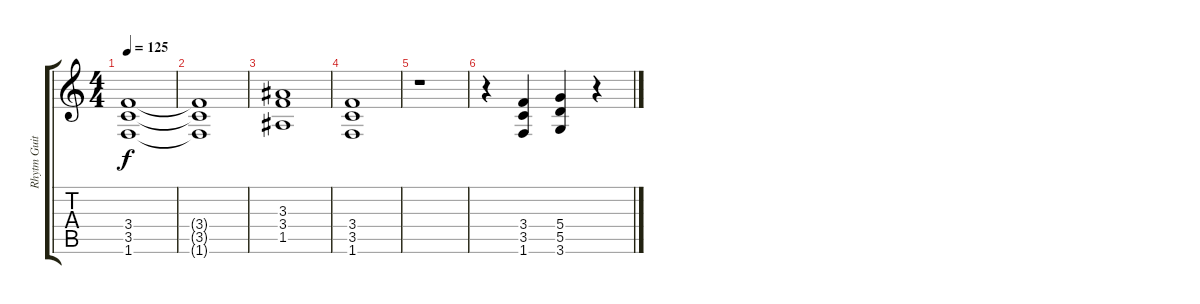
\track ("Rhytm Guitar" "Rhytm Guit") {instrument distortionguitar}
\staff {score tabs}
\tuning (E4 B3 G3 D3 A2 E2) {hide}
\ts (4 4)
\tempo 125
\clef g2
\ks c
(3.4 3.5 1.6).1{dy f} |
(3.4{t} 3.5{t} 1.6{t}).1 |
(3.3 3.4 1.5).1 |
(3.4 3.5 1.6).1 |
r.1 |
r.4 (3.4 3.5 1.6).4 (5.4 5.5 3.6).4 r.4
